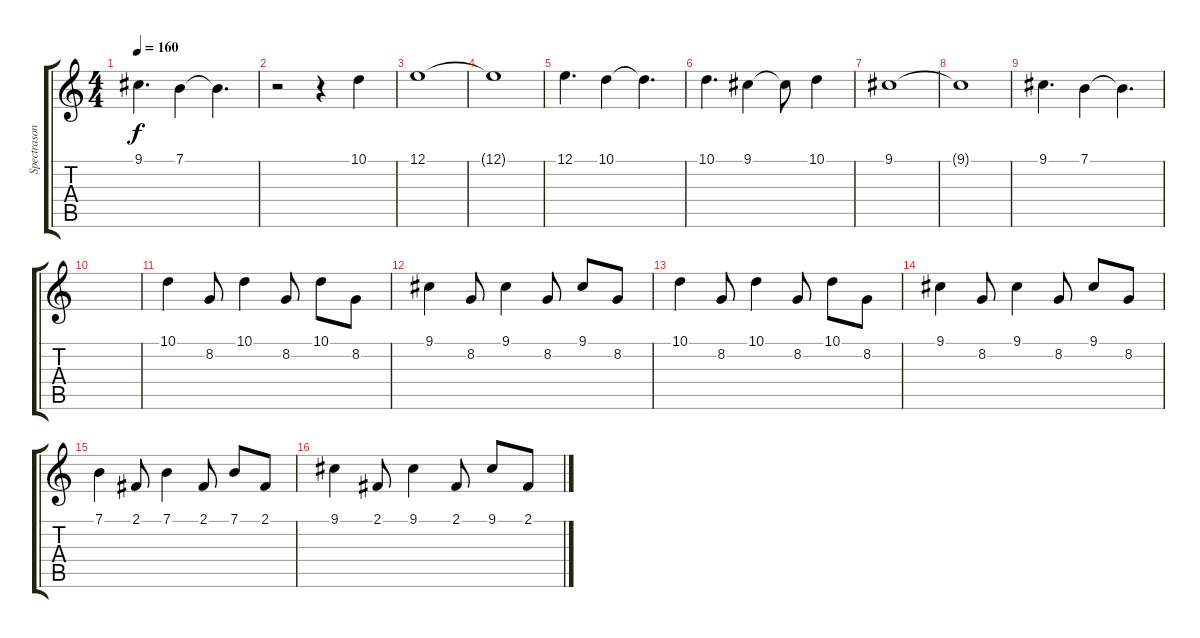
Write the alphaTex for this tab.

\track ("Spectrasonics Omnisphere" "Spectrason") {instrument pad4choir}
\staff {score tabs}
\tuning (E4 B3 G3 D3 A2 E2) {hide}
\ts (4 4)
\tempo 160
\clef g2
\ks c
9.1.4{d dy f} 7.1.4 7.1{t}.4{d} |
r.2 r.4 10.1.4 |
12.1.1 |
12.1{t}.1 |
12.1.4{d} 10.1.4 10.1{t}.4{d} |
10.1.4{d} 9.1.4 9.1{t}.8 10.1.4 |
9.1.1 |
9.1{t}.1 |
9.1.4{d} 7.1.4 7.1{t}.4{d} |
|
10.1.4 8.2.8 10.1.4 8.2.8 10.1.8 8.2.8 |
9.1.4 8.2.8 9.1.4 8.2.8 9.1.8 8.2.8 |
10.1.4 8.2.8 10.1.4 8.2.8 10.1.8 8.2.8 |
9.1.4 8.2.8 9.1.4 8.2.8 9.1.8 8.2.8 |
7.1.4 2.1.8 7.1.4 2.1.8 7.1.8 2.1.8 |
9.1.4 2.1.8 9.1.4 2.1.8 9.1.8 2.1.8
